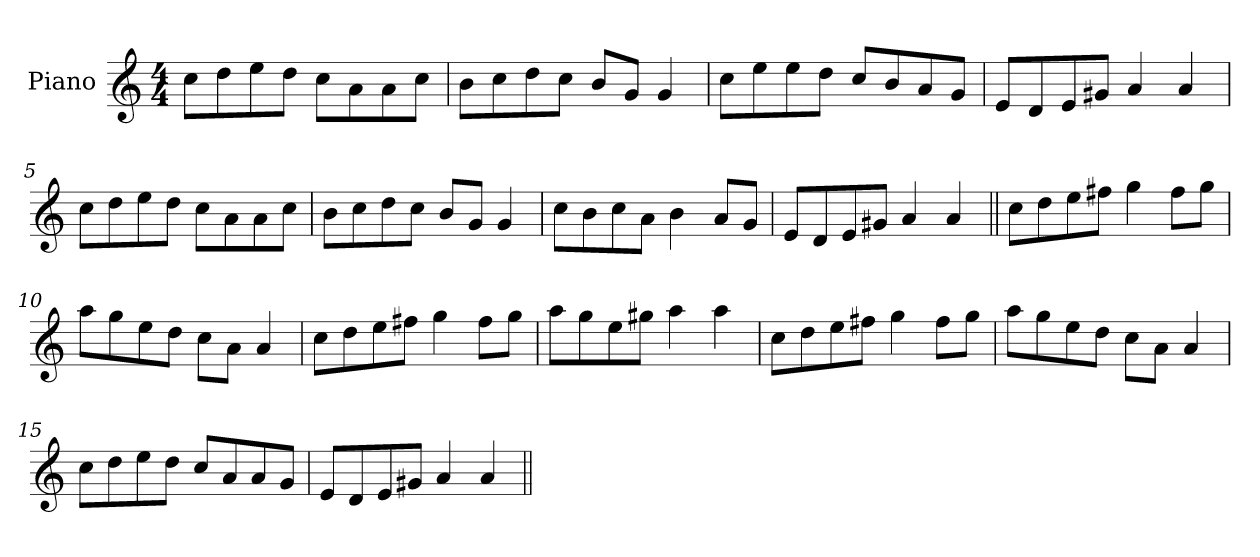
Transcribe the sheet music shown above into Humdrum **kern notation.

**kern
*part1
*staff1
*I"Piano
*I'Pno
*clefG2
*k[]
*M4/4
=1
8cc\L
8dd\
8ee\
8dd\J
8cc\L
8a\
8a\
8cc\J
=2
8b\L
8cc\
8dd\
8cc\J
8b/L
8g/J
4g/
=3
8cc\L
8ee\
8ee\
8dd\J
8cc/L
8b/
8a/
8g/J
=4
8e/L
8d/
8e/
8g#X/J
4a/
4a/
=5
8cc\L
8dd\
8ee\
8dd\J
8cc\L
8a\
8a\
8cc\J
=6
8b\L
8cc\
8dd\
8cc\J
8b/L
8g/J
4g/
=7
8cc\L
8b\
8cc\
8a\J
4b\
8a/L
8g/J
=8
8e/L
8d/
8e/
8g#X/J
4a/
4a/
=9||
8cc\L
8dd\
8ee\
8ff#X\J
4gg\
8ff#\L
8gg\J
=10
8aa\L
8gg\
8ee\
8dd\J
8cc\L
8a\J
4a/
=11
8cc\L
8dd\
8ee\
8ff#X\J
4gg\
8ff#\L
8gg\J
=12
8aa\L
8gg\
8ee\
8gg#X\J
4aa\
4aa\
=13
8cc\L
8dd\
8ee\
8ff#X\J
4gg\
8ff#\L
8gg\J
=14
8aa\L
8gg\
8ee\
8dd\J
8cc\L
8a\J
4a/
=15
8cc\L
8dd\
8ee\
8dd\J
8cc/L
8a/
8a/
8g/J
=16
8e/L
8d/
8e/
8g#X/J
4a/
4a/
=||
*-
